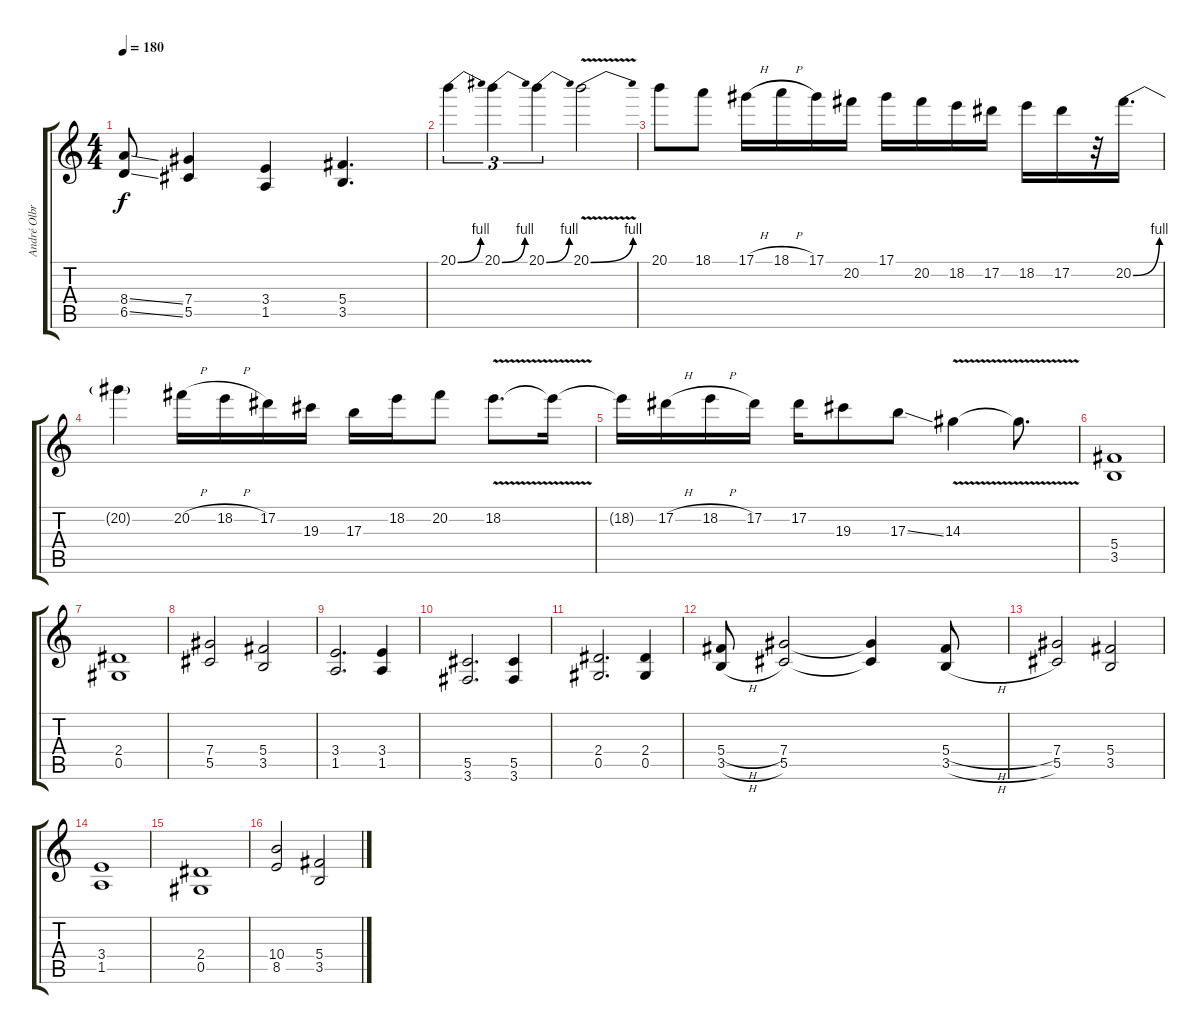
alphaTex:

\track ("André Olbrich" "André Olbr") {instrument distortionguitar}
\staff {score tabs}
\tuning (Eb4 Bb3 Gb3 Db3 Ab2 Eb2) {hide}
\ts (4 4)
\tempo 180
\clef g2
\ks c
(8.4{ss} 6.5{ss}).8{dy f} (7.4 5.5).4 (3.4 1.5).4 (5.4 3.5).4{d} |
20.1{be (bend 0 0 60 4)}.4{tu (3 2)} 20.1{be (bend 0 0 60 4)}.4{tu (3 2)} 20.1{be (bend 0 0 60 4)}.4{tu (3 2)} 20.1{be (bend 0 0 60 4) v}.2 |
20.1.8 18.1.8 17.1{h}.16 18.1{h}.16 17.1.16 20.2.16 17.1.16 20.2.16 18.2.16 17.2.16 18.2.16 17.2.16 r.32 20.2{be (bend 0 0 60 4)}.16{d} |
20.2{t}.4 20.2{h}.16 18.2{h}.16 17.2.16 19.3.16 17.3.16 18.2.16 20.2.8 18.2{v}.8{d} 18.2{t}.16 |
18.2{t}.16 17.2{h}.16 18.2{h}.16 17.2.16 17.2.16 19.3.8 17.3{ss}.8 14.3{v}.4 14.3{t}.8{d} |
(5.4 3.5).1 |
(2.4 0.5).1 |
(7.4 5.5).2 (5.4 3.5).2 |
(3.4 1.5).2{d} (3.4 1.5).4 |
(5.5 3.6).2{d} (5.5 3.6).4 |
(2.4 0.5).2{d} (2.4 0.5).4 |
(5.4{h} 3.5{h}).8 (7.4 5.5).2 (7.4{t} 5.5{t}).4 (5.4{h} 3.5{h}).8 |
(7.4 5.5).2 (5.4 3.5).2 |
(3.4 1.5).1 |
(2.4 0.5).1 |
(10.4 8.5).2 (5.4 3.5).2
